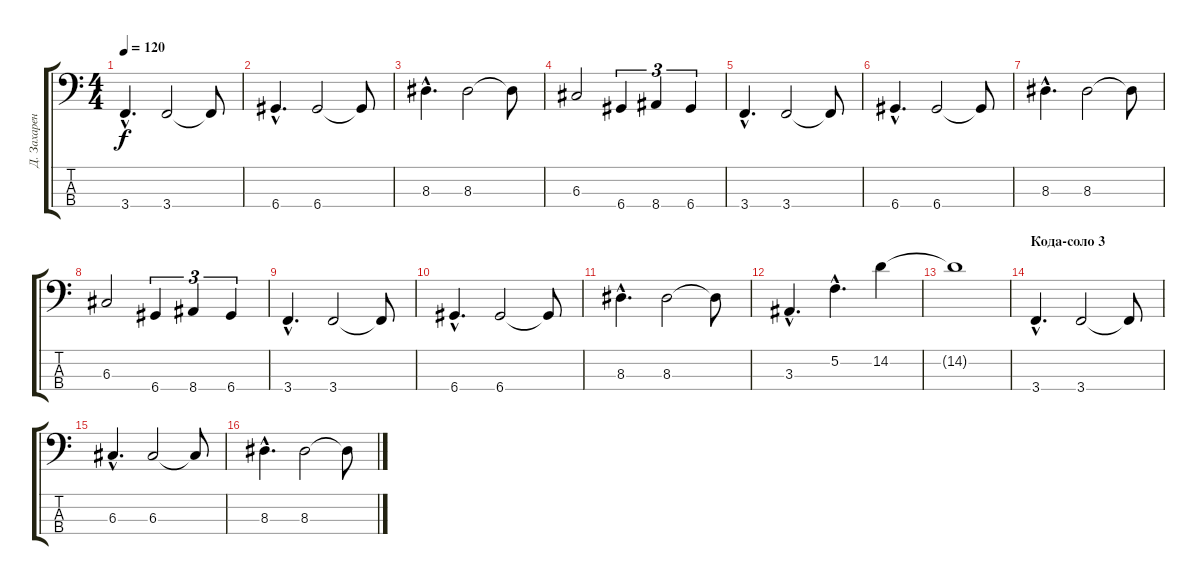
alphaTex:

\track ("Д. Захаренков" "Д. Захарен") {instrument electricbassfinger}
\staff {score tabs}
\tuning (F2 C2 G1 D1) {hide}
\ts (4 4)
\tempo 120
\clef f4
\ks c
3.4{hac}.4{d dy f} 3.4.2 3.4{t}.8 |
6.4{hac}.4{d} 6.4.2 6.4{t}.8 |
8.3{hac}.4{d} 8.3.2 8.3{t}.8 |
6.3.2 6.4.4{tu (3 2)} 8.4.4{tu (3 2)} 6.4.4{tu (3 2)} |
3.4{hac}.4{d} 3.4.2 3.4{t}.8 |
6.4{hac}.4{d} 6.4.2 6.4{t}.8 |
8.3{hac}.4{d} 8.3.2 8.3{t}.8 |
6.3.2 6.4.4{tu (3 2)} 8.4.4{tu (3 2)} 6.4.4{tu (3 2)} |
3.4{hac}.4{d} 3.4.2 3.4{t}.8 |
6.4{hac}.4{d} 6.4.2 6.4{t}.8 |
8.3{hac}.4{d} 8.3.2 8.3{t}.8 |
3.3{hac}.4{d} 5.2{hac}.4{d} 14.2.4 |
14.2{t}.1 |
\section ("" "Кода-соло 3")
3.4{hac}.4{d} 3.4.2 3.4{t}.8 |
6.3{hac}.4{d} 6.3.2 6.3{t}.8 |
8.3{hac}.4{d} 8.3.2 8.3{t}.8
